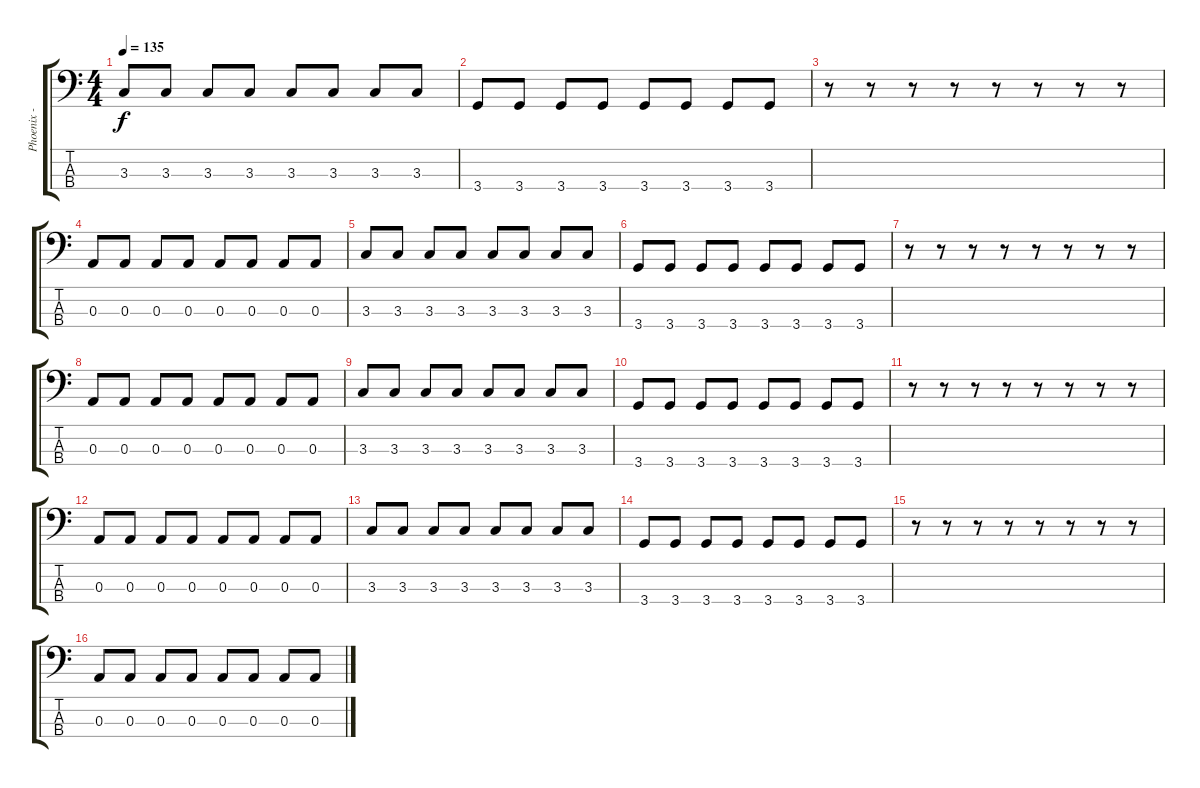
\track ("Phoenix - Bass" "Phoenix - ") {instrument electricbasspick}
\staff {score tabs}
\tuning (G2 D2 A1 E1) {hide}
\ts (4 4)
\tempo 135
\clef f4
\ks c
3.3.8{dy f} 3.3.8 3.3.8 3.3.8 3.3.8 3.3.8 3.3.8 3.3.8 |
3.4.8 3.4.8 3.4.8 3.4.8 3.4.8 3.4.8 3.4.8 3.4.8 |
r.8 r.8 r.8 r.8 r.8 r.8 r.8 r.8 |
0.3.8 0.3.8 0.3.8 0.3.8 0.3.8 0.3.8 0.3.8 0.3.8 |
3.3.8 3.3.8 3.3.8 3.3.8 3.3.8 3.3.8 3.3.8 3.3.8 |
3.4.8 3.4.8 3.4.8 3.4.8 3.4.8 3.4.8 3.4.8 3.4.8 |
r.8 r.8 r.8 r.8 r.8 r.8 r.8 r.8 |
0.3.8 0.3.8 0.3.8 0.3.8 0.3.8 0.3.8 0.3.8 0.3.8 |
3.3.8 3.3.8 3.3.8 3.3.8 3.3.8 3.3.8 3.3.8 3.3.8 |
3.4.8 3.4.8 3.4.8 3.4.8 3.4.8 3.4.8 3.4.8 3.4.8 |
r.8 r.8 r.8 r.8 r.8 r.8 r.8 r.8 |
0.3.8 0.3.8 0.3.8 0.3.8 0.3.8 0.3.8 0.3.8 0.3.8 |
3.3.8 3.3.8 3.3.8 3.3.8 3.3.8 3.3.8 3.3.8 3.3.8 |
3.4.8 3.4.8 3.4.8 3.4.8 3.4.8 3.4.8 3.4.8 3.4.8 |
r.8 r.8 r.8 r.8 r.8 r.8 r.8 r.8 |
0.3.8 0.3.8 0.3.8 0.3.8 0.3.8 0.3.8 0.3.8 0.3.8
